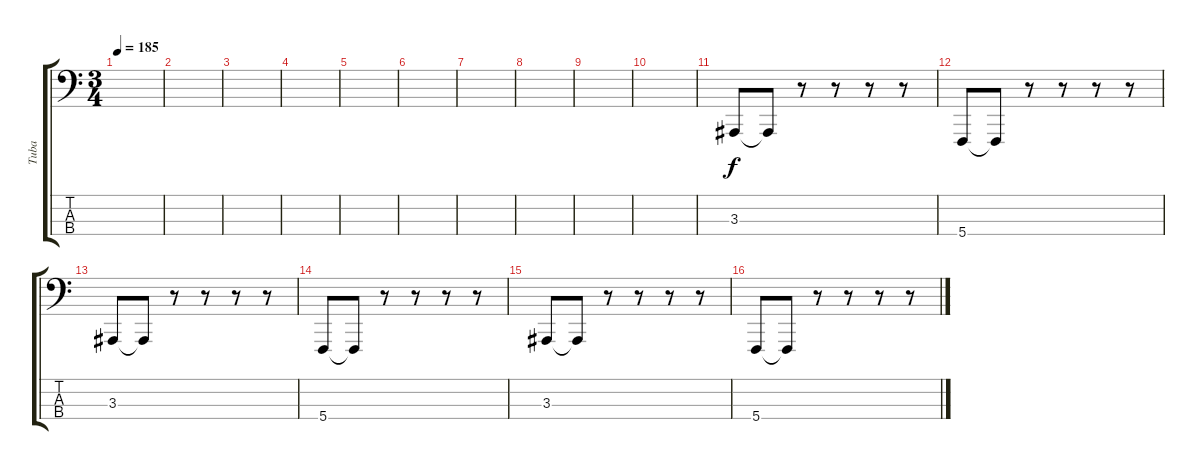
\track ("Tuba" "Tuba") {instrument tuba}
\staff {score tabs}
\tuning (F2 C2 G1 C1) {hide}
\ts (3 4)
\tempo 185
\clef f4
\ks c
|
|
|
|
|
|
|
|
|
|
3.3.8 3.3{t}.8 r.8 r.8 r.8 r.8 |
5.4.8 5.4{t}.8 r.8 r.8 r.8 r.8 |
3.3.8 3.3{t}.8 r.8 r.8 r.8 r.8 |
5.4.8 5.4{t}.8 r.8 r.8 r.8 r.8 |
3.3.8 3.3{t}.8 r.8 r.8 r.8 r.8 |
5.4.8 5.4{t}.8 r.8 r.8 r.8 r.8
